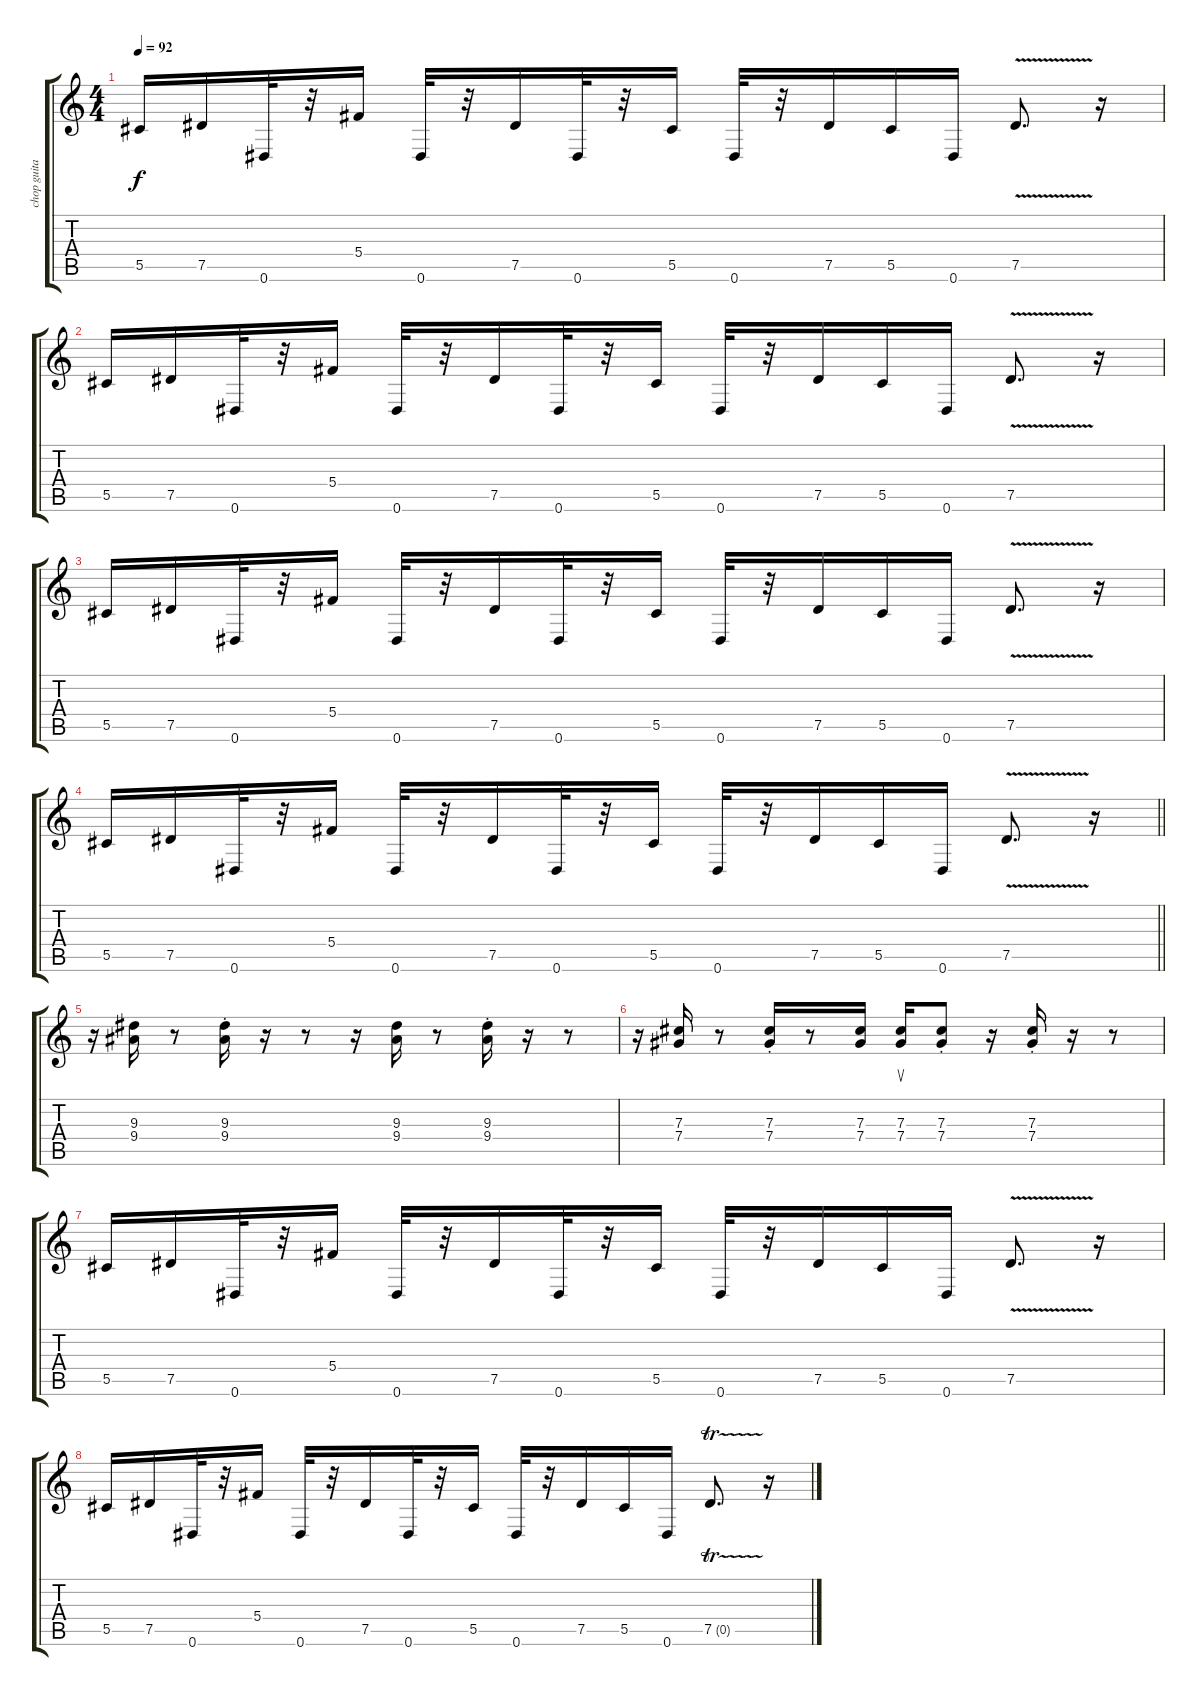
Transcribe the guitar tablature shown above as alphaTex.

\track ("chop guitar" "chop guita") {instrument distortionguitar}
\staff {score tabs}
\tuning (Eb4 Bb3 Gb3 Db3 Ab2 Eb2) {hide}
\ts (4 4)
\tempo 92
\clef g2
\ks c
5.5.16{dy f} 7.5.16 0.6.32 r.32 5.4.16 0.6.32 r.32 7.5.16 0.6.32 r.32 5.5.16 0.6.32 r.32 7.5.16 5.5.16 0.6.16 7.5{v}.8{d} r.16 |
5.5.16 7.5.16 0.6.32 r.32 5.4.16 0.6.32 r.32 7.5.16 0.6.32 r.32 5.5.16 0.6.32 r.32 7.5.16 5.5.16 0.6.16 7.5{v}.8{d} r.16 |
5.5.16 7.5.16 0.6.32 r.32 5.4.16 0.6.32 r.32 7.5.16 0.6.32 r.32 5.5.16 0.6.32 r.32 7.5.16 5.5.16 0.6.16 7.5{v}.8{d} r.16 |
\barLineRight lightlight
5.5.16 7.5.16 0.6.32 r.32 5.4.16 0.6.32 r.32 7.5.16 0.6.32 r.32 5.5.16 0.6.32 r.32 7.5.16 5.5.16 0.6.16 7.5{v}.8{d} r.16 |
r.16 (9.3 9.4).16 r.8 (9.3{st} 9.4{st}).16 r.16 r.8 r.16 (9.3 9.4).16 r.8 (9.3{st} 9.4{st}).16 r.16 r.8 |
r.16 (7.3 7.4).16 r.8 (7.3{st} 7.4{st}).16 r.8 (7.3 7.4).16 (7.3 7.4).16{su} (7.3{st} 7.4{st}).8 r.16 (7.3{st} 7.4{st}).16 r.16 r.8 |
5.5.16 7.5.16 0.6.32 r.32 5.4.16 0.6.32 r.32 7.5.16 0.6.32 r.32 5.5.16 0.6.32 r.32 7.5.16 5.5.16 0.6.16 7.5{v}.8{d} r.16 |
5.5.16 7.5.16 0.6.32 r.32 5.4.16 0.6.32 r.32 7.5.16 0.6.32 r.32 5.5.16 0.6.32 r.32 7.5.16 5.5.16 0.6.16 7.5{tr (0 32)}.8{d} r.16
